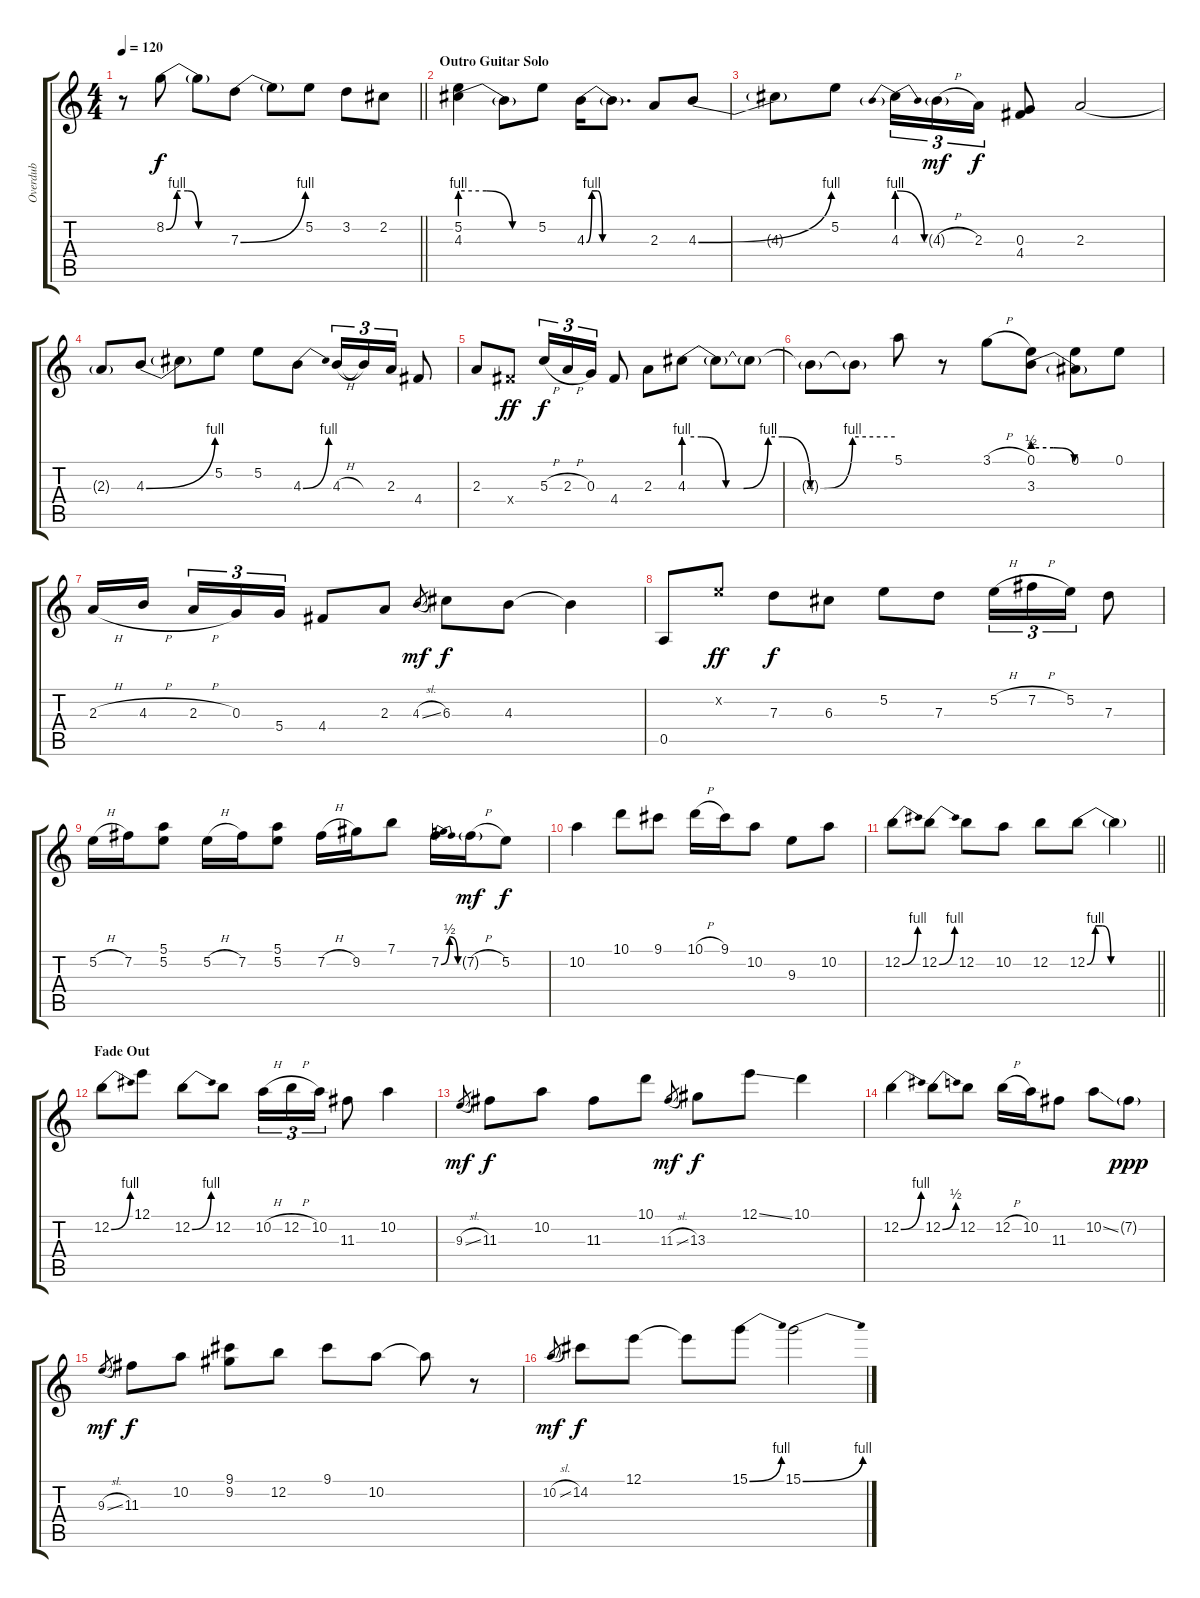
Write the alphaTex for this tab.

\track ("Overdub" "Overdub") {instrument overdrivenguitar}
\staff {score tabs}
\tuning (E4 B3 G3 D3 A2 E2) {hide}
\ts (4 4)
\tempo 120
\clef g2
\barLineRight lightlight
\ks c
r.8{dy f volume 12} 8.2{be (custom 0 0 10 4 20 4 30 0 60 0)}.8 8.2{t}.8 7.3{be (bend 0 0 60 4)}.8 7.3{t}.8 5.2.8 3.2.8 2.2.8 |
\section ("" "Outro Guitar Solo")
(5.2 4.3{be (custom 0 4 20 4 40 0 60 0)}).4{volume 12} 4.3{t}.8 5.2.8 4.3{be (custom 0 0 5 4 10 4 15 0 60 0)}.16 4.3{t}.8{d} 2.3.8 4.3{be (bend 0 0 60 4)}.8 |
4.3{t}.8 5.2.8 4.3{be (prebendrelease 0 4 60 0)}.16{tu (3 2)} 4.3{h g}.16{tu (3 2) dy mf} 2.3.16{tu (3 2) dy f} (0.3 4.4).8 2.3{be (hold 0 0 60 0)}.2 |
2.3{t}.8 4.3{be (bend 0 0 60 4)}.8 4.3{t}.8 5.2.8 5.2.8 4.3{be (bend 0 0 60 4)}.8 4.3{h}.16{tu (3 2)} 4.3{t}.16{tu (3 2)} 2.3.16{tu (3 2)} 4.4.8 |
2.3.8 4.4{x}.8{dy ff} 5.3{h}.16{tu (3 2) dy f} 2.3{h}.16{tu (3 2)} 0.3.16{tu (3 2)} 4.4.8 2.3.8 4.3{be (custom 0 4 5 4 12 0 17 0 24 4 28 4 36 0 40 0 48 4 60 4)}.8 4.3{t}.8 4.3{t}.8 |
4.3{t}.8 4.3{t}.8 5.1.8 r.8 3.1{h}.8 (0.1 3.3{be (custom 0 2 15 2 30 0 60 0)}).8 (0.1 3.3{t}).8 0.1.8 |
2.3{h}.16 4.3{h}.16{beam splitsecondary} 2.3{h}.16{tu (3 2)} 0.3.16{tu (3 2)} 5.4.16{tu (3 2)} 4.4.8 2.3.8 4.3{sl}.8{gr dy mf} 6.3.8{dy f} 4.3.8 4.3{t}.4 |
0.5.8 5.2{x}.8{dy ff} 7.3.8{dy f} 6.3.8 5.2.8 7.3.8 5.2{h}.16{tu (3 2)} 7.2{h}.16{tu (3 2)} 5.2.16{tu (3 2)} 7.3.8 |
5.2{h}.16 7.2.16 (5.1 5.2).8 5.2{h}.16 7.2.16 (5.1 5.2).8 7.2{h}.16 9.2.16 7.1.8 7.2{be (bendrelease 0 0 15 2 30 2 60 0)}.16 7.2{h g}.16{dy mf} 5.2.8{dy f} |
10.2.4 10.1.8 9.1.8 10.1{h}.16 9.1.16 10.2.8 9.3.8 10.2.8 |
\barLineRight lightlight
12.2{be (bend 0 0 60 4)}.8 12.2{be (bend 0 0 60 4)}.8 12.2.8 10.2.8 12.2.8 12.2{be (custom 0 0 7 4 13 4 20 0 60 0)}.8 12.2{t}.4 |
\section ("" "Fade Out")
12.2{be (bend 0 0 60 4)}.8{volume 6} 12.1.8 12.2{be (bend 0 0 60 4)}.8 12.2.8 10.2{h}.16{tu (3 2)} 12.2{h}.16{tu (3 2)} 10.2.16{tu (3 2)} 11.3.8 10.2.4 |
9.3{sl}.8{gr dy mf} 11.3.8{dy f} 10.2.8 11.3.8 10.1.8 11.3{sl}.8{gr dy mf} 13.3.8{dy f} 12.1{ss}.8 10.1.4 |
12.2{be (bend 0 0 60 4)}.4{volume 3} 12.2{be (bend 0 0 60 2)}.8 12.2.8 12.2{h}.16 10.2.16 11.3.8 10.2{ss}.8 7.2{g}.8{dy ppp} |
9.3{sl}.8{gr dy mf} 11.3.8{dy f} 10.2.8 (9.1 9.2).8 12.2.8 9.1.8 10.2.8 10.2{t}.8 r.8 |
10.2{sl}.8{gr dy mf} 14.2.8{dy f volume 0} 12.1.8 12.1{t}.8 15.1{be (bend 0 0 60 4)}.8 15.1{be (bend 0 0 60 4)}.2
